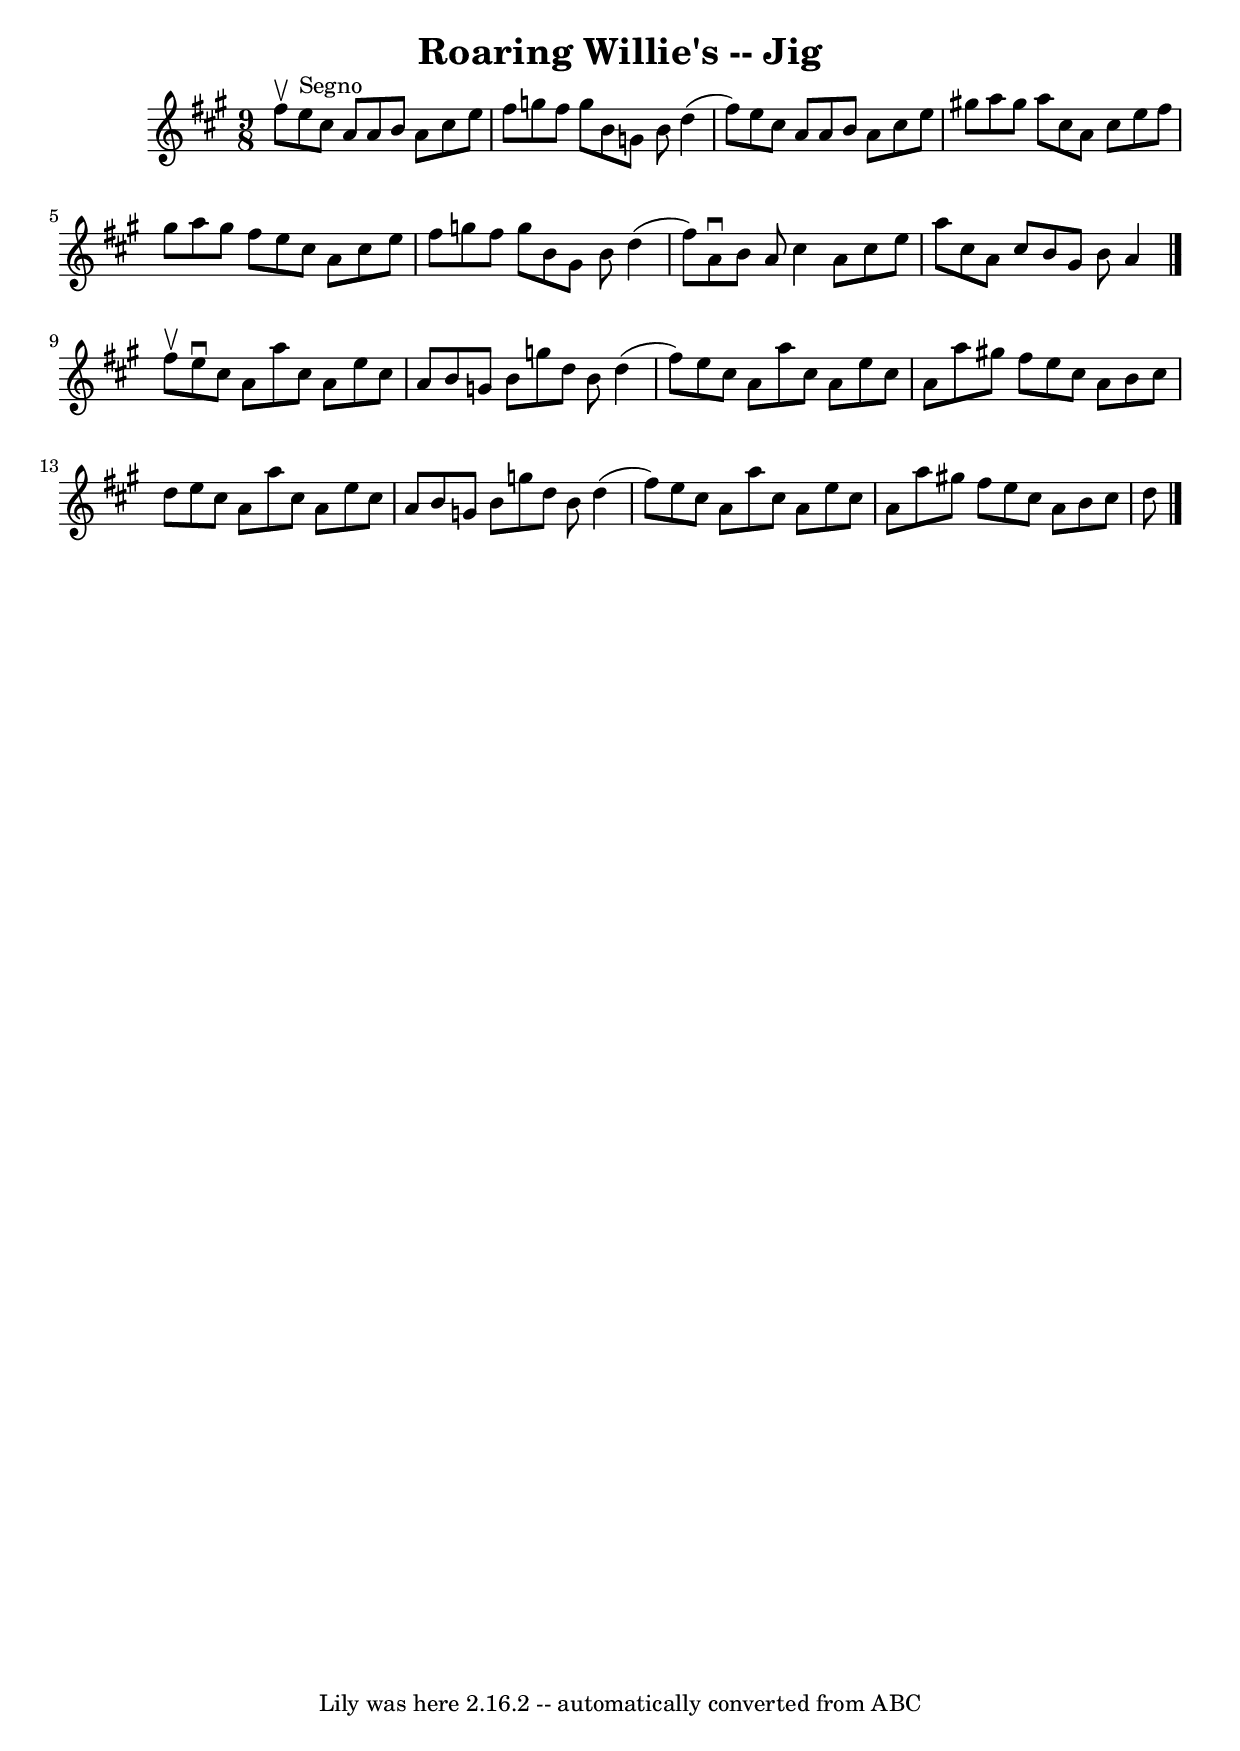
\version "2.7.40"
\include "Mammoth.ily"
\header {
	%% book = "Ryan's Mammoth Collection of Fiddle Tunes"
	crossRefNumber = "1"
	footnotes = ""
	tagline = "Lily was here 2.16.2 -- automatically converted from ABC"
	title = "Roaring Willie's -- Jig"
}
voicedefault =  {
\set Score.defaultBarType = "empty"

\time 9/8 \key a \major fis''8^\upbow       |
 e''8^"Segno"   
cis''8 a'8 a'8 b'8 a'8 cis''8 e''8 fis''8    |
   
g''8 fis''8 g''8 b'8 g'8 b'8 d''4 (fis''8)   |
   
e''8 cis''8 a'8 a'8 b'8 a'8 cis''8 e''8 gis''!8    
|
 a''8 gis''8 a''8 cis''8 a'8 cis''8 e''8 fis''8  
 gis''8    |
     |
 a''8 gis''8 fis''8 e''8 cis''8  
 a'8 cis''8 e''8 fis''8    |
 g''8 fis''8 g''8 b'8   
 gis'8 b'8 d''4 (fis''8)   |
 a'8^\downbow b'8 a'8    
cis''4 a'8 cis''8 e''8 a''8    |
 cis''8 a'8 cis''8   
 b'8 gis'8 b'8 a'4    \bar "|." fis''8^\upbow       |
   
e''8^\downbow cis''8 a'8 a''8 cis''8 a'8 e''8 cis''8    
a'8    |
 b'8 g'8 b'8 g''8 d''8 b'8 d''4 (fis''8  
-)   |
 e''8 cis''8 a'8 a''8 cis''8 a'8 e''8    
cis''8 a'8    |
 a''8 gis''!8 fis''8 e''8 cis''8 a'8  
 b'8 cis''8 d''8    |
     |
 e''8 cis''8 a'8    
a''8 cis''8 a'8 e''8 cis''8 a'8    |
 b'8 g'8 b'8  
 g''8 d''8 b'8 d''4 (fis''8)   |
 e''8 cis''8 a'8 
 a''8 cis''8 a'8 e''8 cis''8 a'8    |
 a''8 gis''!8 
 fis''8 e''8 cis''8 a'8 b'8 cis''8 d''8    <<   \bar "|."  
>>   
}

\score{
    <<

	\context Staff="default"
	{
	    \voicedefault 
	}

    >>
	\layout {
	}
	\midi {}
}
